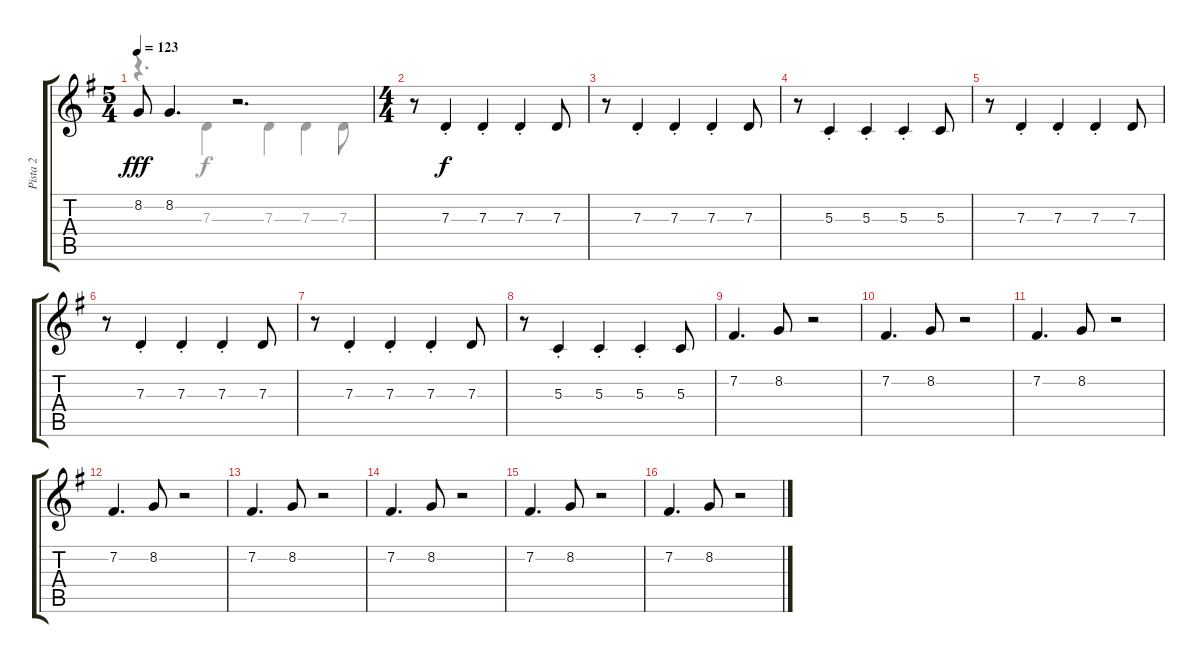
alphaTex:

\track ("Pista 2" "Pista 2") {instrument flute}
\staff {score tabs}
\tuning (E4 B3 G3 D3 A2 E2) {hide}
\voice
\ts (5 4)
\tempo 123
\clef g2
\ks g
8.2.8{dy fff} 8.2.4{d} r.2{d} |
\ts (4 4)
r.8 7.3{st}.4{dy f} 7.3{st}.4 7.3{st}.4 7.3.8 |
r.8 7.3{st}.4 7.3{st}.4 7.3{st}.4 7.3.8 |
r.8 5.3{st}.4 5.3{st}.4 5.3{st}.4 5.3.8 |
r.8 7.3{st}.4 7.3{st}.4 7.3{st}.4 7.3.8 |
r.8 7.3{st}.4 7.3{st}.4 7.3{st}.4 7.3.8 |
r.8 7.3{st}.4 7.3{st}.4 7.3{st}.4 7.3.8 |
r.8 5.3{st}.4 5.3{st}.4 5.3{st}.4 5.3.8 |
7.2.4{d} 8.2.8 r.2 |
7.2.4{d} 8.2.8 r.2 |
7.2.4{d} 8.2.8 r.2 |
7.2.4{d} 8.2.8 r.2 |
7.2.4{d} 8.2.8 r.2 |
7.2.4{d} 8.2.8 r.2 |
7.2.4{d} 8.2.8 r.2 |
7.2.4{d} 8.2.8 r.2
\voice
\clef g2
\ottava regular
\simile none
\ks g
r.4{d dy f} 7.3.4 7.3.4 7.3.4 7.3.8 |
|
|
|
|
|
|
|
|
|
|
|
|
|
|
